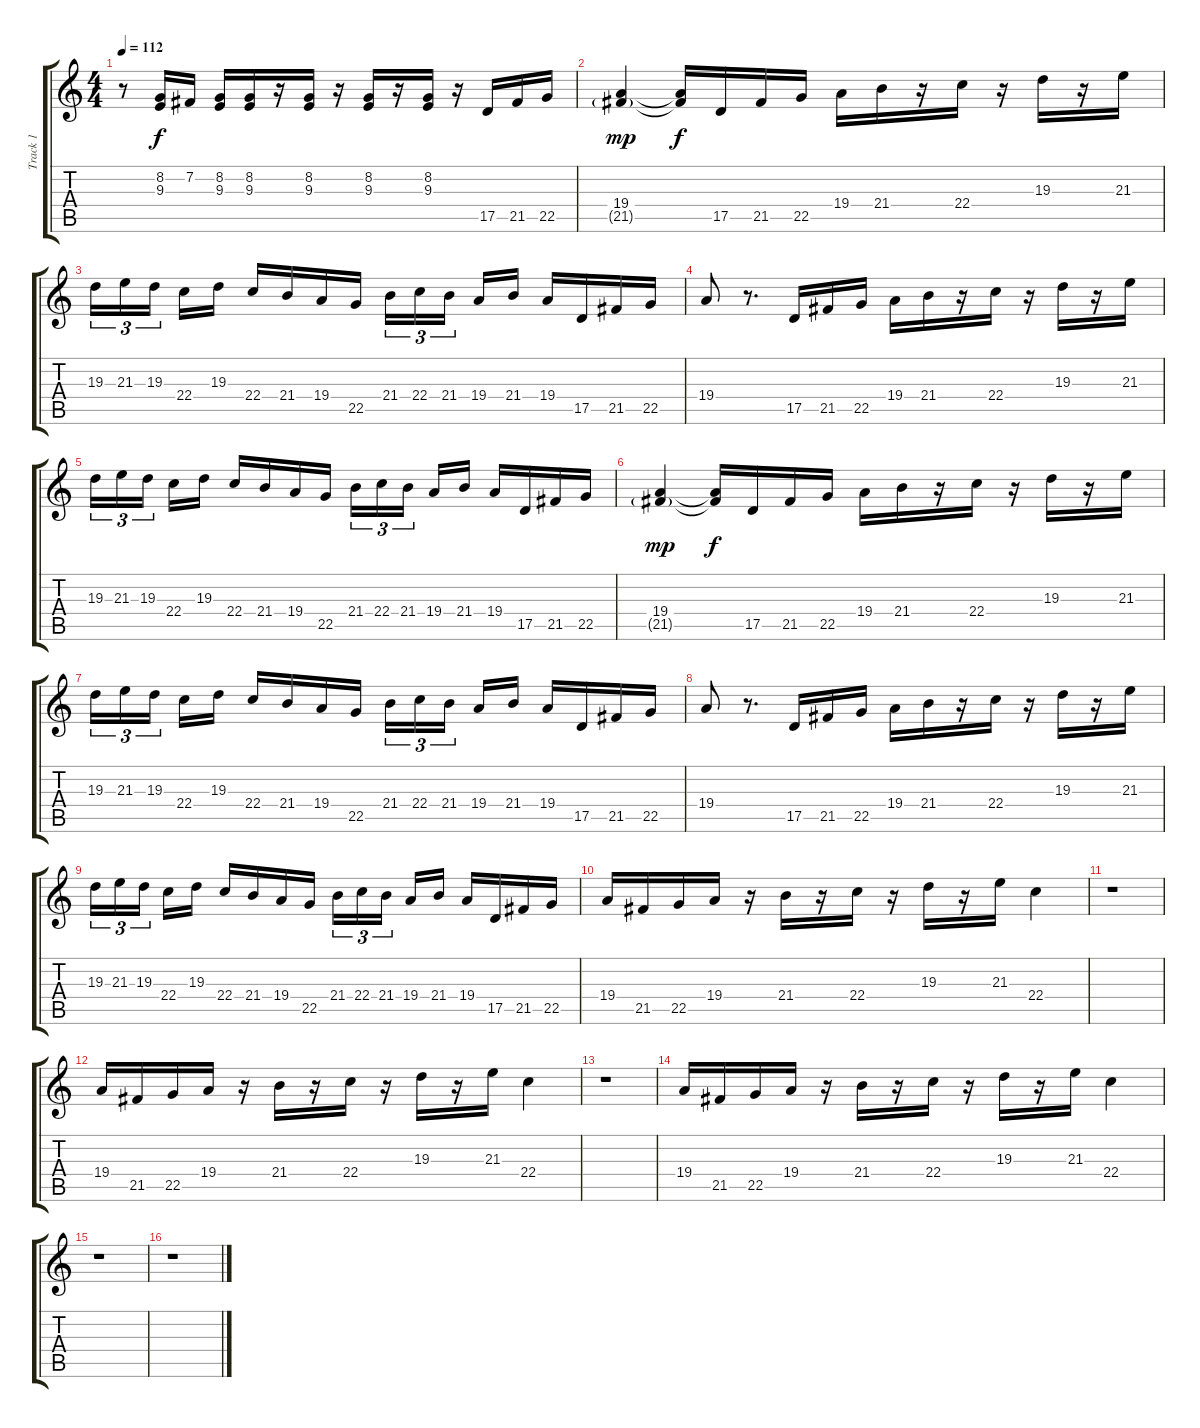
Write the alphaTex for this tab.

\track ("Track 1" "Track 1") {instrument electricpiano1}
\staff {score tabs}
\tuning (E4 B3 G3 D3 A2 E2) {hide}
\ts (4 4)
\tempo 112
\clef g2
\ks c
r.8{dy f} (8.2 9.3).16 7.2.16 (8.2 9.3).16 (8.2 9.3).16 r.16 (8.2 9.3).16 r.16 (8.2 9.3).16 r.16 (8.2 9.3).16 r.16 17.5.16 21.5.16 22.5.16 |
(19.4 21.5{g}).4{dy mp} (19.4{t} 21.5{t}).16{dy f} 17.5.16 21.5.16 22.5.16 19.4.16 21.4.16 r.16 22.4.16 r.16 19.3.16 r.16 21.3.16 |
19.3.16{tu (3 2)} 21.3.16{tu (3 2)} 19.3.16{tu (3 2) beam splitsecondary} 22.4.16 19.3.16 22.4.16 21.4.16 19.4.16 22.5.16 21.4.16{tu (3 2)} 22.4.16{tu (3 2)} 21.4.16{tu (3 2) beam splitsecondary} 19.4.16 21.4.16 19.4.16 17.5.16 21.5.16 22.5.16 |
19.4.8 r.8{d} 17.5.16 21.5.16 22.5.16 19.4.16 21.4.16 r.16 22.4.16 r.16 19.3.16 r.16 21.3.16 |
19.3.16{tu (3 2)} 21.3.16{tu (3 2)} 19.3.16{tu (3 2) beam splitsecondary} 22.4.16 19.3.16 22.4.16 21.4.16 19.4.16 22.5.16 21.4.16{tu (3 2)} 22.4.16{tu (3 2)} 21.4.16{tu (3 2) beam splitsecondary} 19.4.16 21.4.16 19.4.16 17.5.16 21.5.16 22.5.16 |
(19.4 21.5{g}).4{dy mp} (19.4{t} 21.5{t}).16{dy f} 17.5.16 21.5.16 22.5.16 19.4.16 21.4.16 r.16 22.4.16 r.16 19.3.16 r.16 21.3.16 |
19.3.16{tu (3 2)} 21.3.16{tu (3 2)} 19.3.16{tu (3 2) beam splitsecondary} 22.4.16 19.3.16 22.4.16 21.4.16 19.4.16 22.5.16 21.4.16{tu (3 2)} 22.4.16{tu (3 2)} 21.4.16{tu (3 2) beam splitsecondary} 19.4.16 21.4.16 19.4.16 17.5.16 21.5.16 22.5.16 |
19.4.8 r.8{d} 17.5.16 21.5.16 22.5.16 19.4.16 21.4.16 r.16 22.4.16 r.16 19.3.16 r.16 21.3.16 |
19.3.16{tu (3 2)} 21.3.16{tu (3 2)} 19.3.16{tu (3 2) beam splitsecondary} 22.4.16 19.3.16 22.4.16 21.4.16 19.4.16 22.5.16 21.4.16{tu (3 2)} 22.4.16{tu (3 2)} 21.4.16{tu (3 2) beam splitsecondary} 19.4.16 21.4.16 19.4.16 17.5.16 21.5.16 22.5.16 |
19.4.16 21.5.16 22.5.16 19.4.16 r.16 21.4.16 r.16 22.4.16 r.16 19.3.16 r.16 21.3.16 22.4.4 |
r.1 |
19.4.16 21.5.16 22.5.16 19.4.16 r.16 21.4.16 r.16 22.4.16 r.16 19.3.16 r.16 21.3.16 22.4.4 |
r.1 |
19.4.16 21.5.16 22.5.16 19.4.16 r.16 21.4.16 r.16 22.4.16 r.16 19.3.16 r.16 21.3.16 22.4.4 |
r.1 |
r.1
